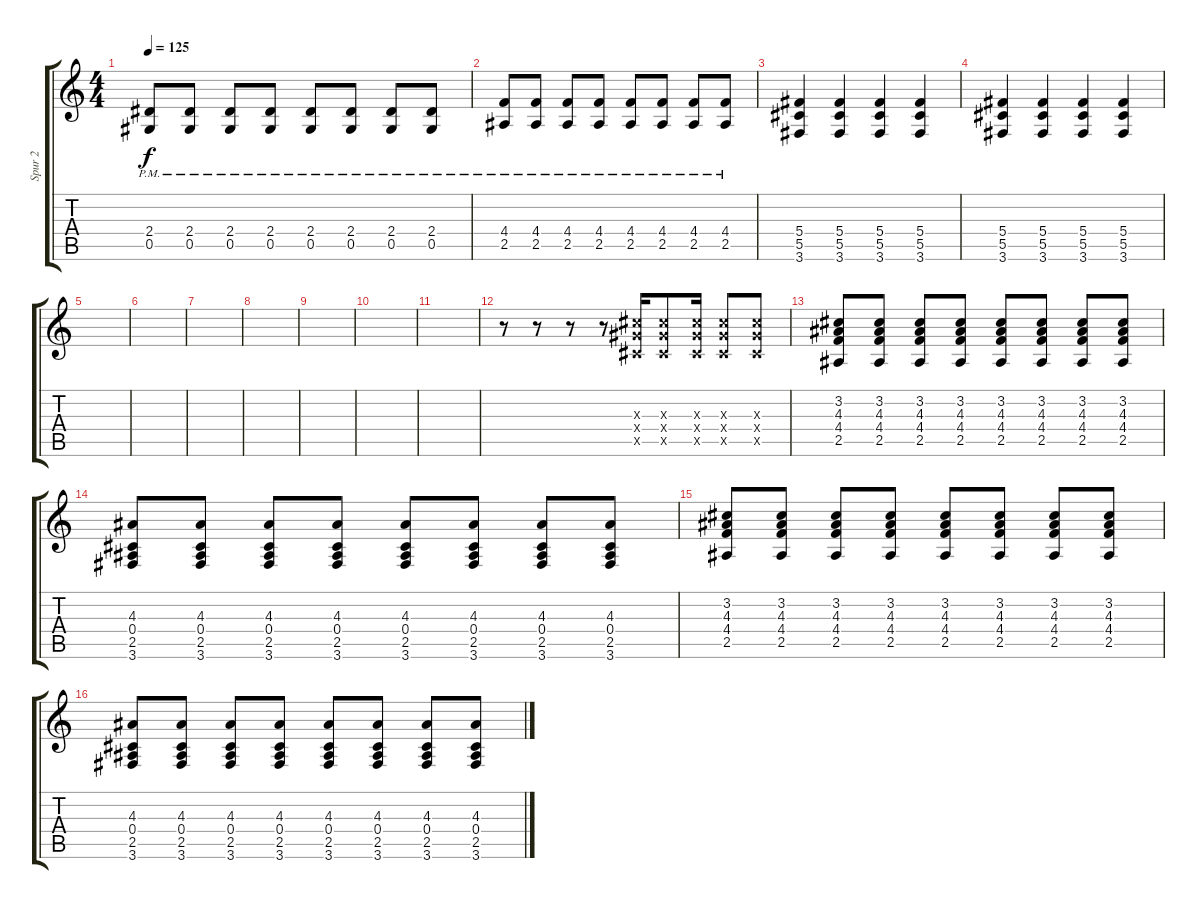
\track ("Spur 2" "Spur 2") {instrument distortionguitar}
\staff {score tabs}
\tuning (Eb4 Bb3 Gb3 Db3 Ab2 Eb2) {hide}
\ts (4 4)
\tempo 125
\clef g2
\ks c
(2.4{pm} 0.5{pm}).8{dy f} (2.4{pm} 0.5{pm}).8 (2.4{pm} 0.5{pm}).8 (2.4{pm} 0.5{pm}).8 (2.4{pm} 0.5{pm}).8 (2.4{pm} 0.5{pm}).8 (2.4{pm} 0.5{pm}).8 (2.4{pm} 0.5{pm}).8 |
(4.4{pm} 2.5{pm}).8 (4.4{pm} 2.5{pm}).8 (4.4{pm} 2.5{pm}).8 (4.4{pm} 2.5{pm}).8 (4.4{pm} 2.5{pm}).8 (4.4{pm} 2.5{pm}).8 (4.4{pm} 2.5{pm}).8 (4.4{pm} 2.5{pm}).8 |
(5.4 5.5 3.6).4 (5.4 5.5 3.6).4 (5.4 5.5 3.6).4 (5.4 5.5 3.6).4 |
(5.4 5.5 3.6).4 (5.4 5.5 3.6).4 (5.4 5.5 3.6).4 (5.4 5.5 3.6).4 |
|
|
|
|
|
|
|
r.8 r.8 r.8 r.8 (7.3{x} 7.4{x} 5.5{x}).16 (7.3{x} 7.4{x} 5.5{x}).8 (7.3{x} 7.4{x} 5.5{x}).16 (7.3{x} 7.4{x} 5.5{x}).8 (7.3{x} 7.4{x} 5.5{x}).8 |
\section ("" "")
(3.2 4.3 4.4 2.5).8 (3.2 4.3 4.4 2.5).8 (3.2 4.3 4.4 2.5).8 (3.2 4.3 4.4 2.5).8 (3.2 4.3 4.4 2.5).8 (3.2 4.3 4.4 2.5).8 (3.2 4.3 4.4 2.5).8 (3.2 4.3 4.4 2.5).8 |
(4.3 0.4 2.5 3.6).8 (4.3 0.4 2.5 3.6).8 (4.3 0.4 2.5 3.6).8 (4.3 0.4 2.5 3.6).8 (4.3 0.4 2.5 3.6).8 (4.3 0.4 2.5 3.6).8 (4.3 0.4 2.5 3.6).8 (4.3 0.4 2.5 3.6).8 |
(3.2 4.3 4.4 2.5).8 (3.2 4.3 4.4 2.5).8 (3.2 4.3 4.4 2.5).8 (3.2 4.3 4.4 2.5).8 (3.2 4.3 4.4 2.5).8 (3.2 4.3 4.4 2.5).8 (3.2 4.3 4.4 2.5).8 (3.2 4.3 4.4 2.5).8 |
(4.3 0.4 2.5 3.6).8 (4.3 0.4 2.5 3.6).8 (4.3 0.4 2.5 3.6).8 (4.3 0.4 2.5 3.6).8 (4.3 0.4 2.5 3.6).8 (4.3 0.4 2.5 3.6).8 (4.3 0.4 2.5 3.6).8 (4.3 0.4 2.5 3.6).8
